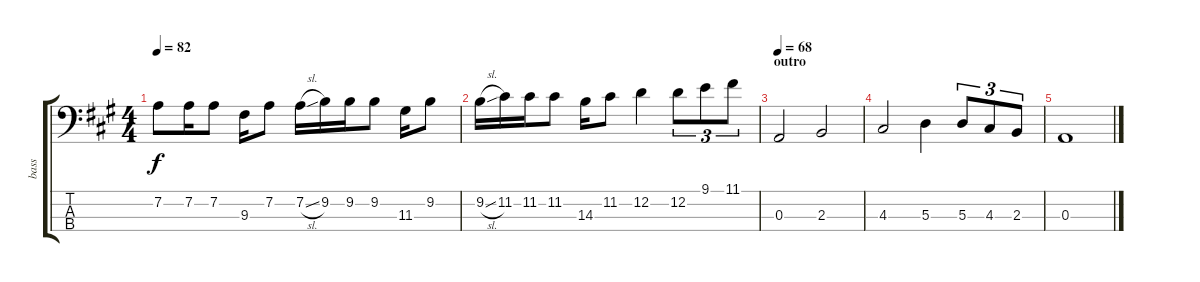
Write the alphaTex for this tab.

\track ("bass" "bass") {instrument electricbassfinger}
\staff {score tabs}
\tuning (G2 D2 A1 E1) {hide}
\ts (4 4)
\tempo 82
\clef f4
\ks a
7.2.8{dy f} 7.2.16 7.2.8 9.3.16 7.2.8 7.2{sl}.16 9.2.16 9.2.16 9.2.8 11.3.16 9.2.8 |
9.2{sl}.16 11.2.16 11.2.16 11.2.8 14.3.16 11.2.8 12.2.4 12.2.8{tu (3 2)} 9.1.8{tu (3 2)} 11.1.8{tu (3 2)} |
\section ("" "outro")
\tempo 68
0.3.2 2.3.2 |
4.3.2 5.3.4 5.3.8{tu (3 2)} 4.3.8{tu (3 2)} 2.3.8{tu (3 2)} |
0.3.1
